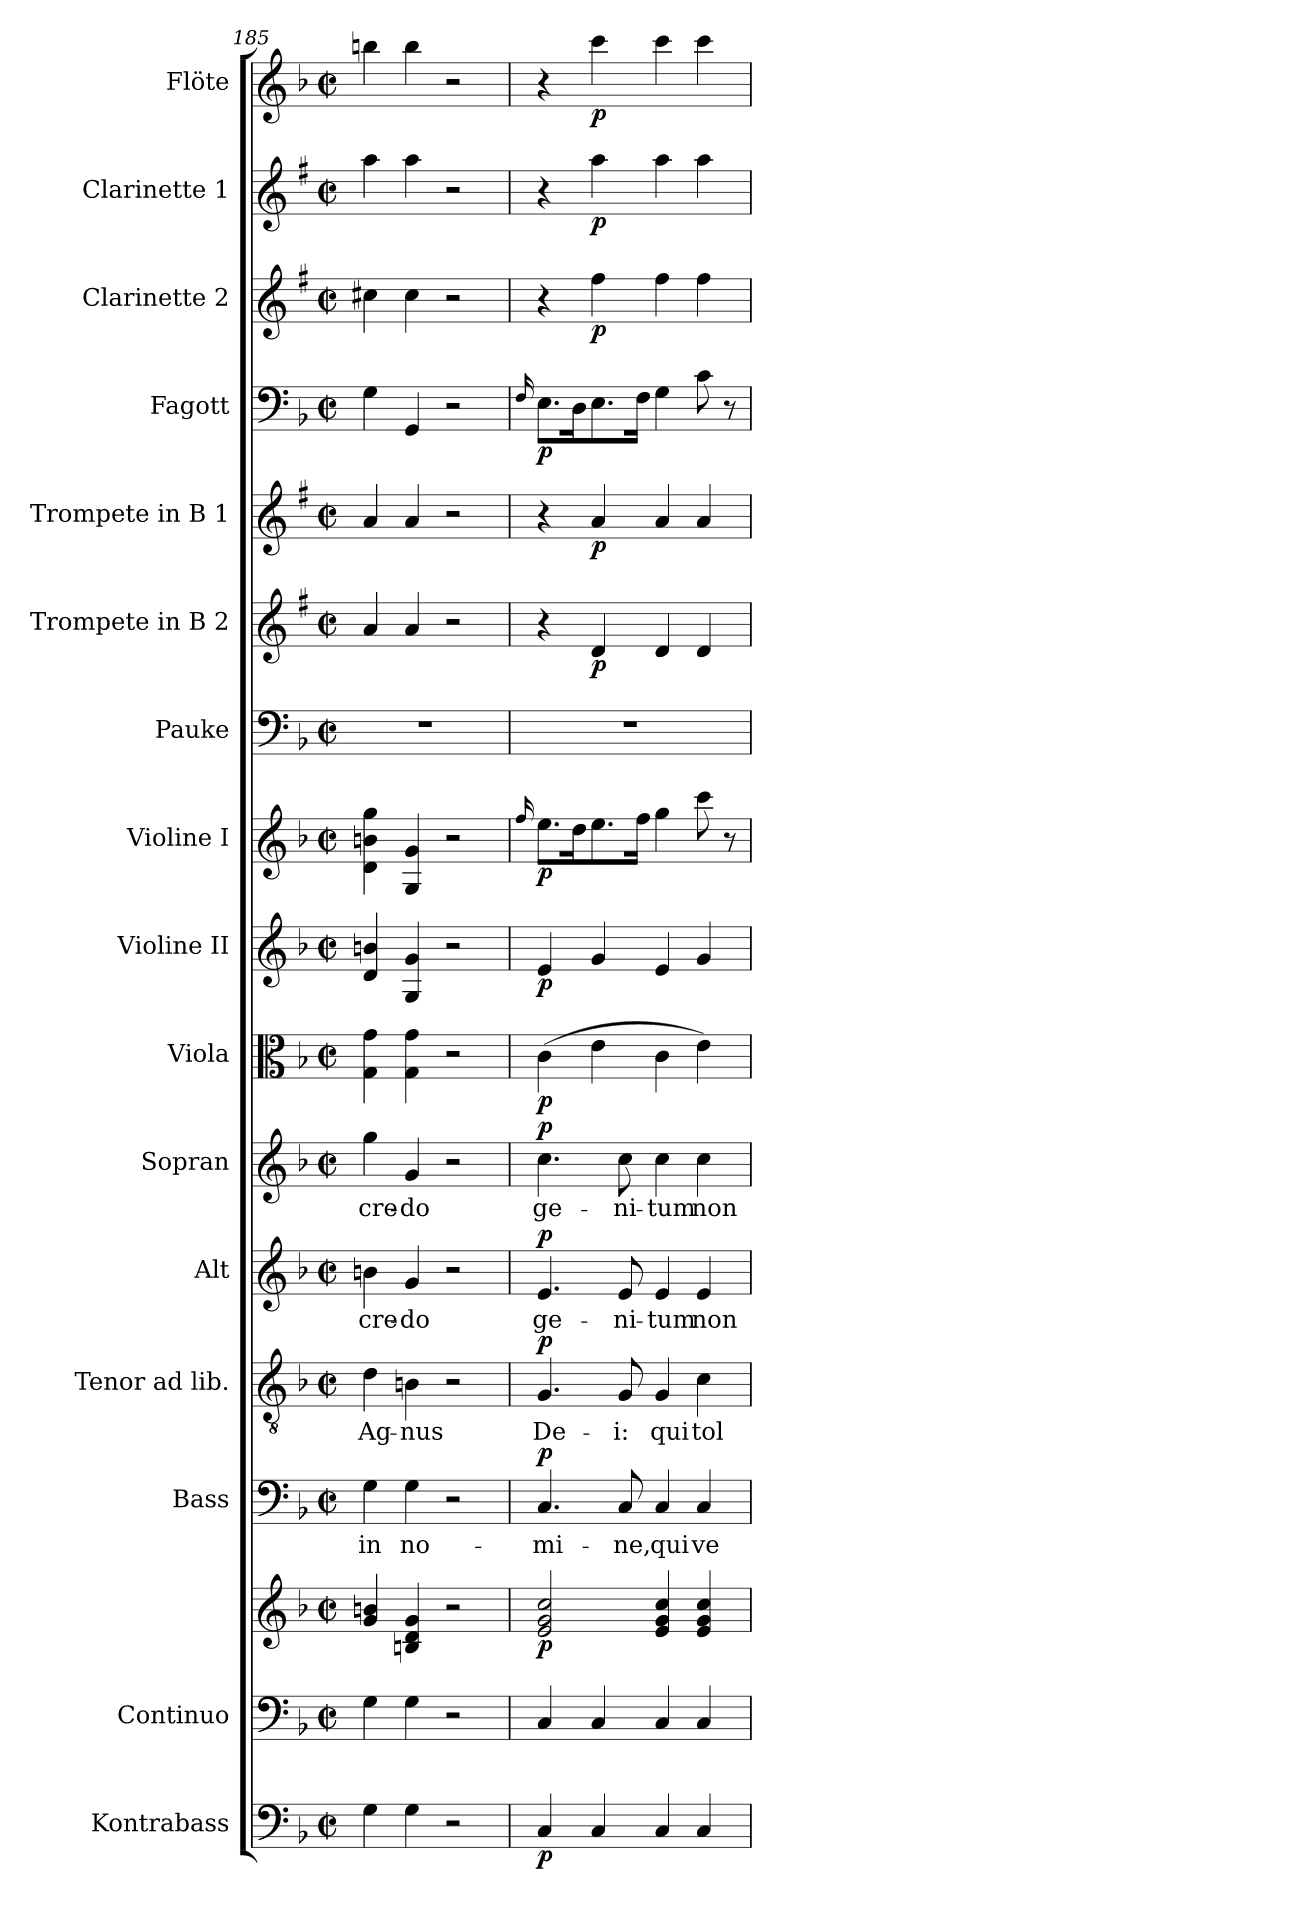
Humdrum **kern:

**kern	**dynam	**kern	**kern	**dynam	**kern	**text	**dynam	**kern	**text	**dynam	**kern	**text	**dynam	**kern	**text	**dynam	**kern	**dynam	**kern	**dynam	**kern	**dynam	**kern	**kern	**dynam	**kern	**dynam	**kern	**dynam	**kern	**dynam	**kern	**dynam	**kern	**dynam
*part16	*part16	*part15	*part15	*part15	*part14	*part14	*part14	*part13	*part13	*part13	*part12	*part12	*part12	*part11	*part11	*part11	*part10	*part10	*part9	*part9	*part8	*part8	*part7	*part6	*part6	*part5	*part5	*part4	*part4	*part3	*part3	*part2	*part2	*part1	*part1
*staff17	*staff17	*staff16	*staff15	*staff15/16	*staff14	*staff14	*staff14	*staff13	*staff13	*staff13	*staff12	*staff12	*staff12	*staff11	*staff11	*staff11	*staff10	*staff10	*staff9	*staff9	*staff8	*staff8	*staff7	*staff6	*staff6	*staff5	*staff5	*staff4	*staff4	*staff3	*staff3	*staff2	*staff2	*staff1	*staff1
*I"Kontrabass	*	*I"Continuo	*	*	*I"Bass	*	*	*I"Tenor ad lib.	*	*	*I"Alt	*	*	*I"Sopran	*	*	*I"Viola	*	*I"Violine II	*	*I"Violine I	*	*I"Pauke	*I"Trompete in B 2	*	*I"Trompete in B 1	*	*I"Fagott	*	*I"Clarinette 2	*	*I"Clarinette 1	*	*I"Flöte	*
*I'Kb.	*	*I'cont.	*	*	*I'B	*	*	*I'T	*	*	*I'A	*	*	*I'S	*	*	*I'Vla.	*	*I'Vl. II	*	*I'Vl. I	*	*I'Pk.	*	*	*	*	*I'Fg.	*	*I'Cl. 2	*	*I'Cl. 1	*	*I'Fl.	*
*clefF4	*	*clefF4	*clefG2	*	*clefF4	*	*	*clefGv2	*	*	*clefG2	*	*	*clefG2	*	*	*clefC3	*	*clefG2	*	*clefG2	*	*clefF4	*clefG2	*	*clefG2	*	*clefF4	*	*clefG2	*	*clefG2	*	*clefG2	*
*ITrd7c12	*	*	*	*	*	*	*	*	*	*	*	*	*	*	*	*	*	*	*	*	*	*	*	*ITrd1c2	*	*ITrd1c2	*	*	*	*ITrd1c2	*	*ITrd1c2	*	*	*
*k[b-]	*	*k[b-]	*k[b-]	*	*k[b-]	*	*	*k[b-]	*	*	*k[b-]	*	*	*k[b-]	*	*	*k[b-]	*	*k[b-]	*	*k[b-]	*	*k[b-]	*k[b-]	*	*k[b-]	*	*k[b-]	*	*k[b-]	*	*k[b-]	*	*k[b-]	*
*F:	*	*F:	*F:	*	*F:	*	*	*F:	*	*	*F:	*	*	*F:	*	*	*F:	*	*F:	*	*F:	*	*F:	*F:	*	*F:	*	*F:	*	*F:	*	*F:	*	*F:	*
*M2/2	*	*M2/2	*M2/2	*	*M2/2	*	*	*M2/2	*	*	*M2/2	*	*	*M2/2	*	*	*M2/2	*	*M2/2	*	*M2/2	*	*M2/2	*M2/2	*	*M2/2	*	*M2/2	*	*M2/2	*	*M2/2	*	*M2/2	*
*met(c|)	*	*met(c|)	*met(c|)	*	*met(c|)	*	*	*met(c|)	*	*	*met(c|)	*	*	*met(c|)	*	*	*met(c|)	*	*met(c|)	*	*met(c|)	*	*met(c|)	*met(c|)	*	*met(c|)	*	*met(c|)	*	*met(c|)	*	*met(c|)	*	*met(c|)	*
=185	=185	=185	=185	=185	=185	=185	=185	=185	=185	=185	=185	=185	=185	=185	=185	=185	=185	=185	=185	=185	=185	=185	=185	=185	=185	=185	=185	=185	=185	=185	=185	=185	=185	=185	=185
!	!	!	!	!	!	!LO:LY:b	!	!	!LO:LY:b	!	!	!LO:LY:b	!	!	!LO:LY:b	!	!	!	!	!	!	!	!	!	!	!	!	!	!	!	!	!	!	!	!
4GG\	.	4G\	4g/ 4bn/	.	4G\	in	.	4d\	Ag-	.	4bn\	cre-	.	4gg\	cre-	.	4G\ 4g\	.	4d/ 4bn/	.	4d\ 4bn\ 4gg\	.	1r	4g/	.	4g/	.	4G\	.	4bn\	.	4gg\	.	4bbn\	.
!	!	!	!	!	!	!LO:LY:b	!	!	!LO:LY:b	!	!	!LO:LY:b	!	!	!LO:LY:b	!	!	!	!	!	!	!	!	!	!	!	!	!	!	!	!	!	!	!	!
4GG\	.	4G\	4Bn/ 4d/ 4g/	.	4G\	no-	.	4Bn\	-nus	.	4g/	-do	.	4g/	-do	.	4G\ 4g\	.	4G/ 4g/	.	4G/ 4g/	.	.	4g/	.	4g/	.	4GG/	.	4b\	.	4gg\	.	4bb\	.
2r	.	2r	2r	.	2r	.	.	2r	.	.	2r	.	.	2r	.	.	2r	.	2r	.	2r	.	.	2r	.	2r	.	2r	.	2r	.	2r	.	2r	.
!!LO:PB:g=z
=186	=186	=186	=186	=186	=186	=186	=186	=186	=186	=186	=186	=186	=186	=186	=186	=186	=186	=186	=186	=186	=186	=186	=186	=186	=186	=186	=186	=186	=186	=186	=186	=186	=186	=186	=186
.	.	.	.	.	.	.	.	.	.	.	.	.	.	.	.	.	.	.	.	.	16qqff/	.	.	.	.	.	.	16qqF/	.	.	.	.	.	.	.
!	!LO:DY:b	!	!	!LO:DY:b	!	!LO:LY:b	!LO:DY:a	!	!LO:LY:b	!LO:DY:a	!	!LO:LY:b	!LO:DY:a	!	!LO:LY:b	!LO:DY:a	!	!LO:DY:b	!	!LO:DY:b	!	!LO:DY:b	!	!	!	!	!	!	!LO:DY:b	!	!	!	!	!	!
4CC/	p	4C/	2e/ 2g/ 2cc/	p	4.C/	-mi-	p	4.G/	De-	p	4.e/	ge-	p	4.cc\	ge-	p	(>4c\	p	4e/	p	8.ee\L	p	1r	4r	.	4r	.	8.E\L	p	4r	.	4r	.	4r	.
.	.	.	.	.	.	.	.	.	.	.	.	.	.	.	.	.	.	.	.	.	16dd\k	.	.	.	.	.	.	16D\k	.	.	.	.	.	.	.
!	!	!	!	!	!	!	!	!	!	!	!	!	!	!	!	!	!	!	!	!	!	!	!	!	!LO:DY:b	!	!LO:DY:b	!	!	!	!LO:DY:b	!	!LO:DY:b	!	!LO:DY:b
4CC/	.	4C/	.	.	.	.	.	.	.	.	.	.	.	.	.	.	4e\	.	4g/	.	8.ee\	.	.	4c/	p	4g/	p	8.E\	.	4ee\	p	4gg\	p	4ccc\	p
!	!	!	!	!	!	!LO:LY:b	!	!	!LO:LY:b	!	!	!LO:LY:b	!	!	!LO:LY:b	!	!	!	!	!	!	!	!	!	!	!	!	!	!	!	!	!	!	!	!
.	.	.	.	.	8C/	-ne,	.	8G/	-i:	.	8e/	-ni-	.	8cc\	-ni-	.	.	.	.	.	.	.	.	.	.	.	.	.	.	.	.	.	.	.	.
.	.	.	.	.	.	.	.	.	.	.	.	.	.	.	.	.	.	.	.	.	16ff\Jk	.	.	.	.	.	.	16F\Jk	.	.	.	.	.	.	.
!	!	!	!	!	!	!LO:LY:b	!	!	!LO:LY:b	!	!	!LO:LY:b	!	!	!LO:LY:b	!	!	!	!	!	!	!	!	!	!	!	!	!	!	!	!	!	!	!	!
4CC/	.	4C/	4e/ 4g/ 4cc/	.	4C/	qui	.	4G/	qui	.	4e/	-tum	.	4cc\	-tum	.	4c\	.	4e/	.	4gg\	.	.	4c/	.	4g/	.	4G\	.	4ee\	.	4gg\	.	4ccc\	.
!	!	!	!	!	!	!LO:LY:b	!	!	!LO:LY:b	!	!	!LO:LY:b	!	!	!LO:LY:b	!	!	!	!	!	!	!	!	!	!	!	!	!	!	!	!	!	!	!	!
4CC/	.	4C/	4e/ 4g/ 4cc/	.	4C/	ve-	.	4c\	tol-	.	4e/	non	.	4cc\	non	.	4e\)	.	4g/	.	8ccc\	.	.	4c/	.	4g/	.	8c\	.	4ee\	.	4gg\	.	4ccc\	.
.	.	.	.	.	.	.	.	.	.	.	.	.	.	.	.	.	.	.	.	.	8r	.	.	.	.	.	.	8r	.	.	.	.	.	.	.
=	=	=	=	=	=	=	=	=	=	=	=	=	=	=	=	=	=	=	=	=	=	=	=	=	=	=	=	=	=	=	=	=	=	=	=
*-	*-	*-	*-	*-	*-	*-	*-	*-	*-	*-	*-	*-	*-	*-	*-	*-	*-	*-	*-	*-	*-	*-	*-	*-	*-	*-	*-	*-	*-	*-	*-	*-	*-	*-	*-
